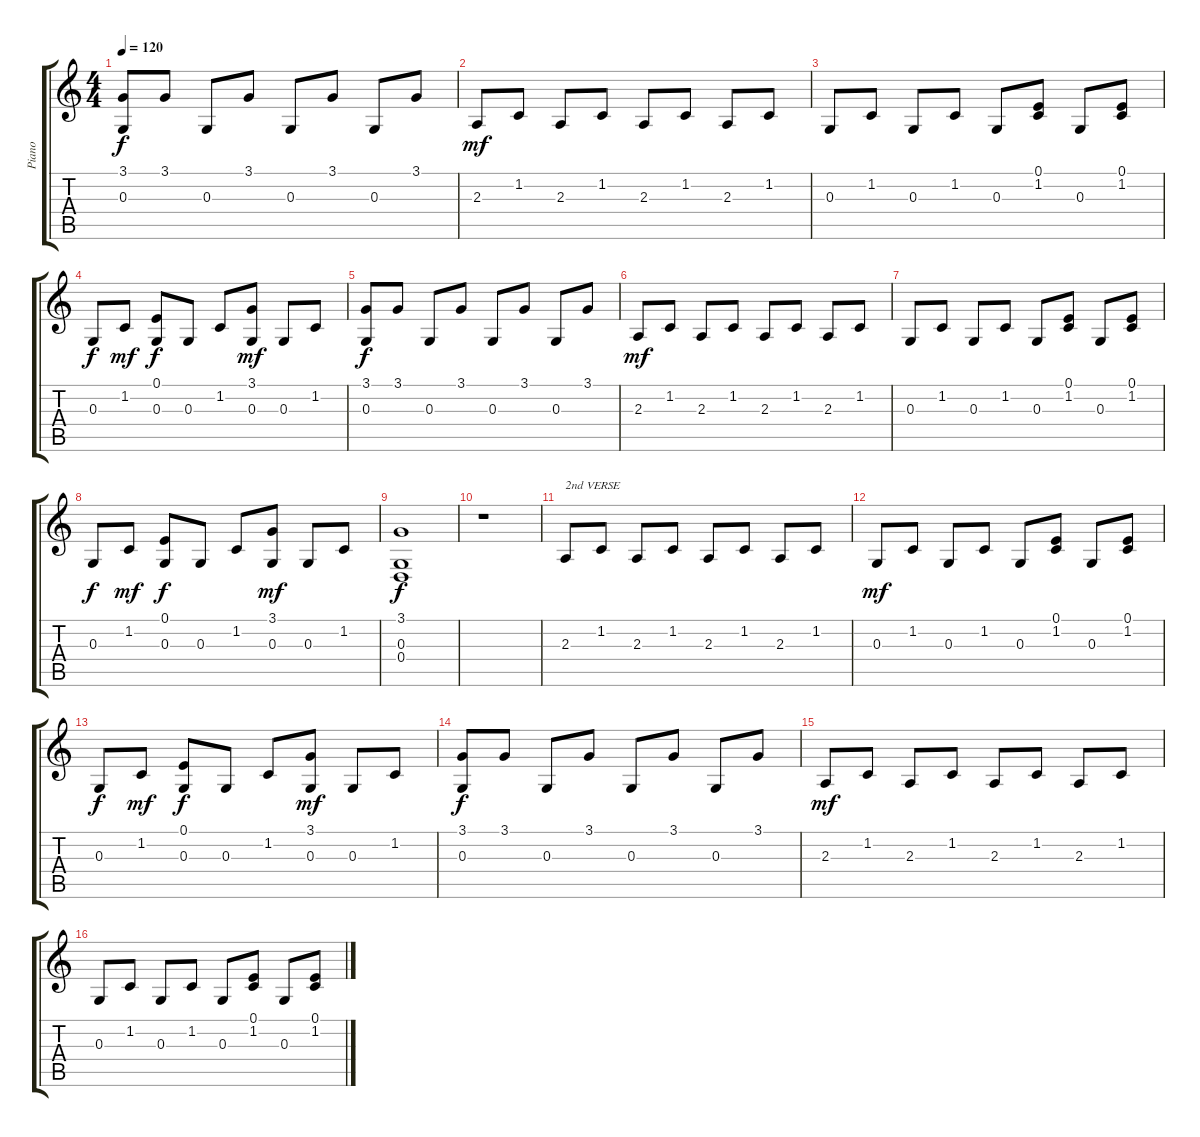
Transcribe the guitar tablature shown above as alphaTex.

\track ("Piano" "Piano") {instrument acousticgrandpiano}
\staff {score tabs}
\tuning (E4 B3 G3 D3 A2 E2) {hide}
\ts (4 4)
\tempo 120
\clef g2
\ks c
(3.1 0.3).8{dy f} 3.1.8 0.3.8 3.1.8 0.3.8 3.1.8 0.3.8 3.1.8 |
2.3.8{dy mf} 1.2.8 2.3.8 1.2.8 2.3.8 1.2.8 2.3.8 1.2.8 |
0.3.8 1.2.8 0.3.8 1.2.8 0.3.8 (0.1 1.2).8 0.3.8 (0.1 1.2).8 |
0.3.8{dy f} 1.2.8{dy mf} (0.1 0.3).8{dy f} 0.3.8 1.2.8 (3.1 0.3).8{dy mf} 0.3.8 1.2.8 |
(3.1 0.3).8{dy f} 3.1.8 0.3.8 3.1.8 0.3.8 3.1.8 0.3.8 3.1.8 |
2.3.8{dy mf} 1.2.8 2.3.8 1.2.8 2.3.8 1.2.8 2.3.8 1.2.8 |
0.3.8 1.2.8 0.3.8 1.2.8 0.3.8 (0.1 1.2).8 0.3.8 (0.1 1.2).8 |
0.3.8{dy f} 1.2.8{dy mf} (0.1 0.3).8{dy f} 0.3.8 1.2.8 (3.1 0.3).8{dy mf} 0.3.8 1.2.8 |
(3.1 0.3 0.4).1{dy f} |
r.1 |
2.3.8{txt "2nd VERSE"} 1.2.8 2.3.8 1.2.8 2.3.8 1.2.8 2.3.8 1.2.8 |
0.3.8{dy mf} 1.2.8 0.3.8 1.2.8 0.3.8 (0.1 1.2).8 0.3.8 (0.1 1.2).8 |
0.3.8{dy f} 1.2.8{dy mf} (0.1 0.3).8{dy f} 0.3.8 1.2.8 (3.1 0.3).8{dy mf} 0.3.8 1.2.8 |
(3.1 0.3).8{dy f} 3.1.8 0.3.8 3.1.8 0.3.8 3.1.8 0.3.8 3.1.8 |
2.3.8{dy mf} 1.2.8 2.3.8 1.2.8 2.3.8 1.2.8 2.3.8 1.2.8 |
0.3.8 1.2.8 0.3.8 1.2.8 0.3.8 (0.1 1.2).8 0.3.8 (0.1 1.2).8
